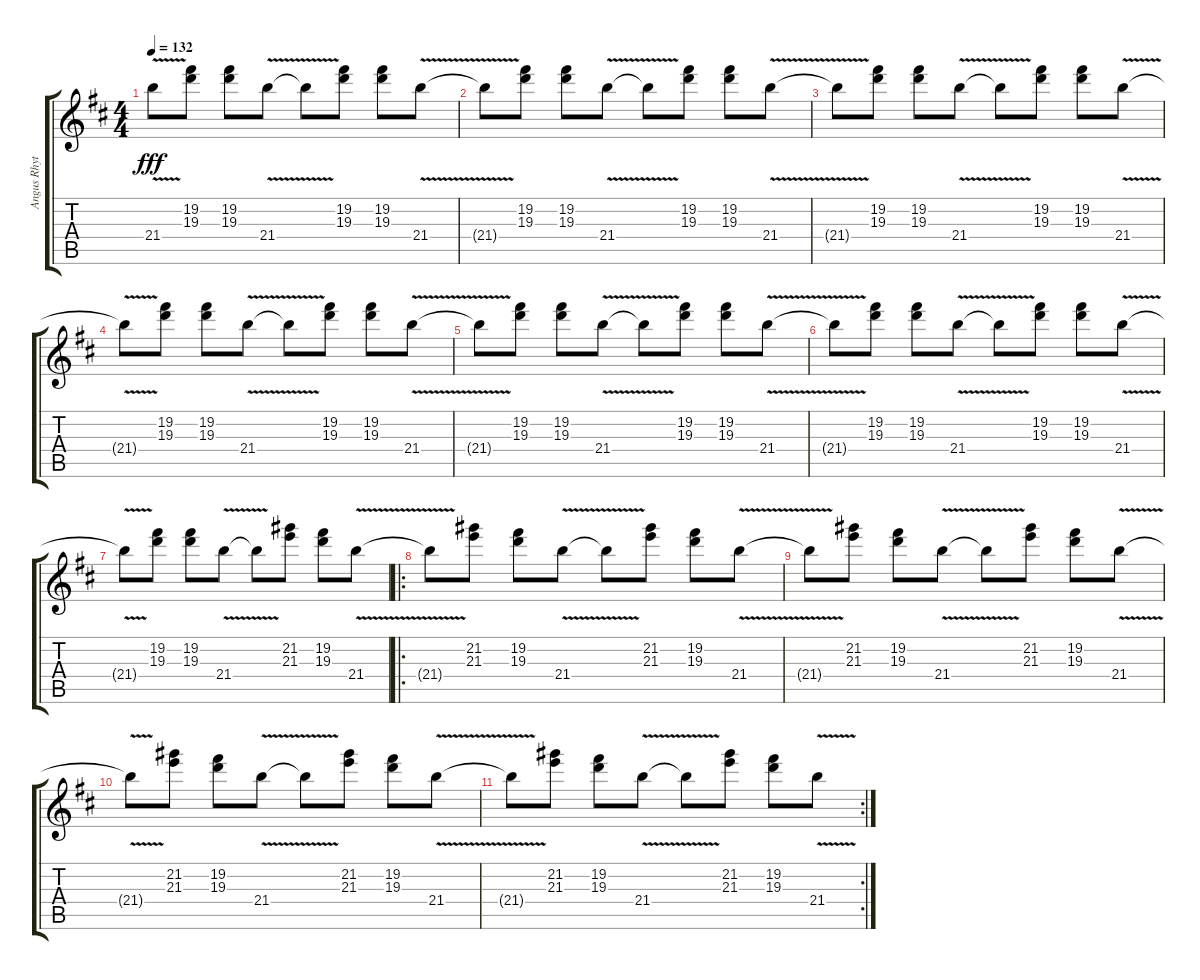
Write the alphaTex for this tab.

\track ("Angus Rhythm" "Angus Rhyt") {instrument distortionguitar}
\staff {score tabs}
\tuning (E4 B3 G3 D3 A2 E2) {hide}
\ts (4 4)
\tempo 132
\clef g2
\ks d
21.4{v t}.8{dy fff} (19.2 19.3).8 (19.2 19.3).8 21.4{v}.8 21.4{v t}.8 (19.2 19.3).8 (19.2 19.3).8 21.4{v}.8 |
21.4{v t}.8 (19.2 19.3).8 (19.2 19.3).8 21.4{v}.8 21.4{v t}.8 (19.2 19.3).8 (19.2 19.3).8 21.4{v}.8 |
21.4{v t}.8 (19.2 19.3).8 (19.2 19.3).8 21.4{v}.8 21.4{v t}.8 (19.2 19.3).8 (19.2 19.3).8 21.4{v}.8 |
21.4{v t}.8 (19.2 19.3).8 (19.2 19.3).8 21.4{v}.8 21.4{v t}.8 (19.2 19.3).8 (19.2 19.3).8 21.4{v}.8 |
21.4{v t}.8 (19.2 19.3).8 (19.2 19.3).8 21.4{v}.8 21.4{v t}.8 (19.2 19.3).8 (19.2 19.3).8 21.4{v}.8 |
21.4{v t}.8 (19.2 19.3).8 (19.2 19.3).8 21.4{v}.8 21.4{v t}.8 (19.2 19.3).8 (19.2 19.3).8 21.4{v}.8 |
21.4{v t}.8 (19.2 19.3).8 (19.2 19.3).8 21.4{v}.8 21.4{v t}.8 (21.2 21.3).8 (19.2 19.3).8 21.4{v}.8 |
\ro
21.4{v t}.8 (21.2 21.3).8 (19.2 19.3).8 21.4{v}.8 21.4{v t}.8 (21.2 21.3).8 (19.2 19.3).8 21.4{v}.8 |
21.4{v t}.8 (21.2 21.3).8 (19.2 19.3).8 21.4{v}.8 21.4{v t}.8 (21.2 21.3).8 (19.2 19.3).8 21.4{v}.8 |
21.4{v t}.8 (21.2 21.3).8 (19.2 19.3).8 21.4{v}.8 21.4{v t}.8 (21.2 21.3).8 (19.2 19.3).8 21.4{v}.8 |
\rc 2
21.4{v t}.8 (21.2 21.3).8 (19.2 19.3).8 21.4{v}.8 21.4{v t}.8 (21.2 21.3).8 (19.2 19.3).8 21.4{v}.8
